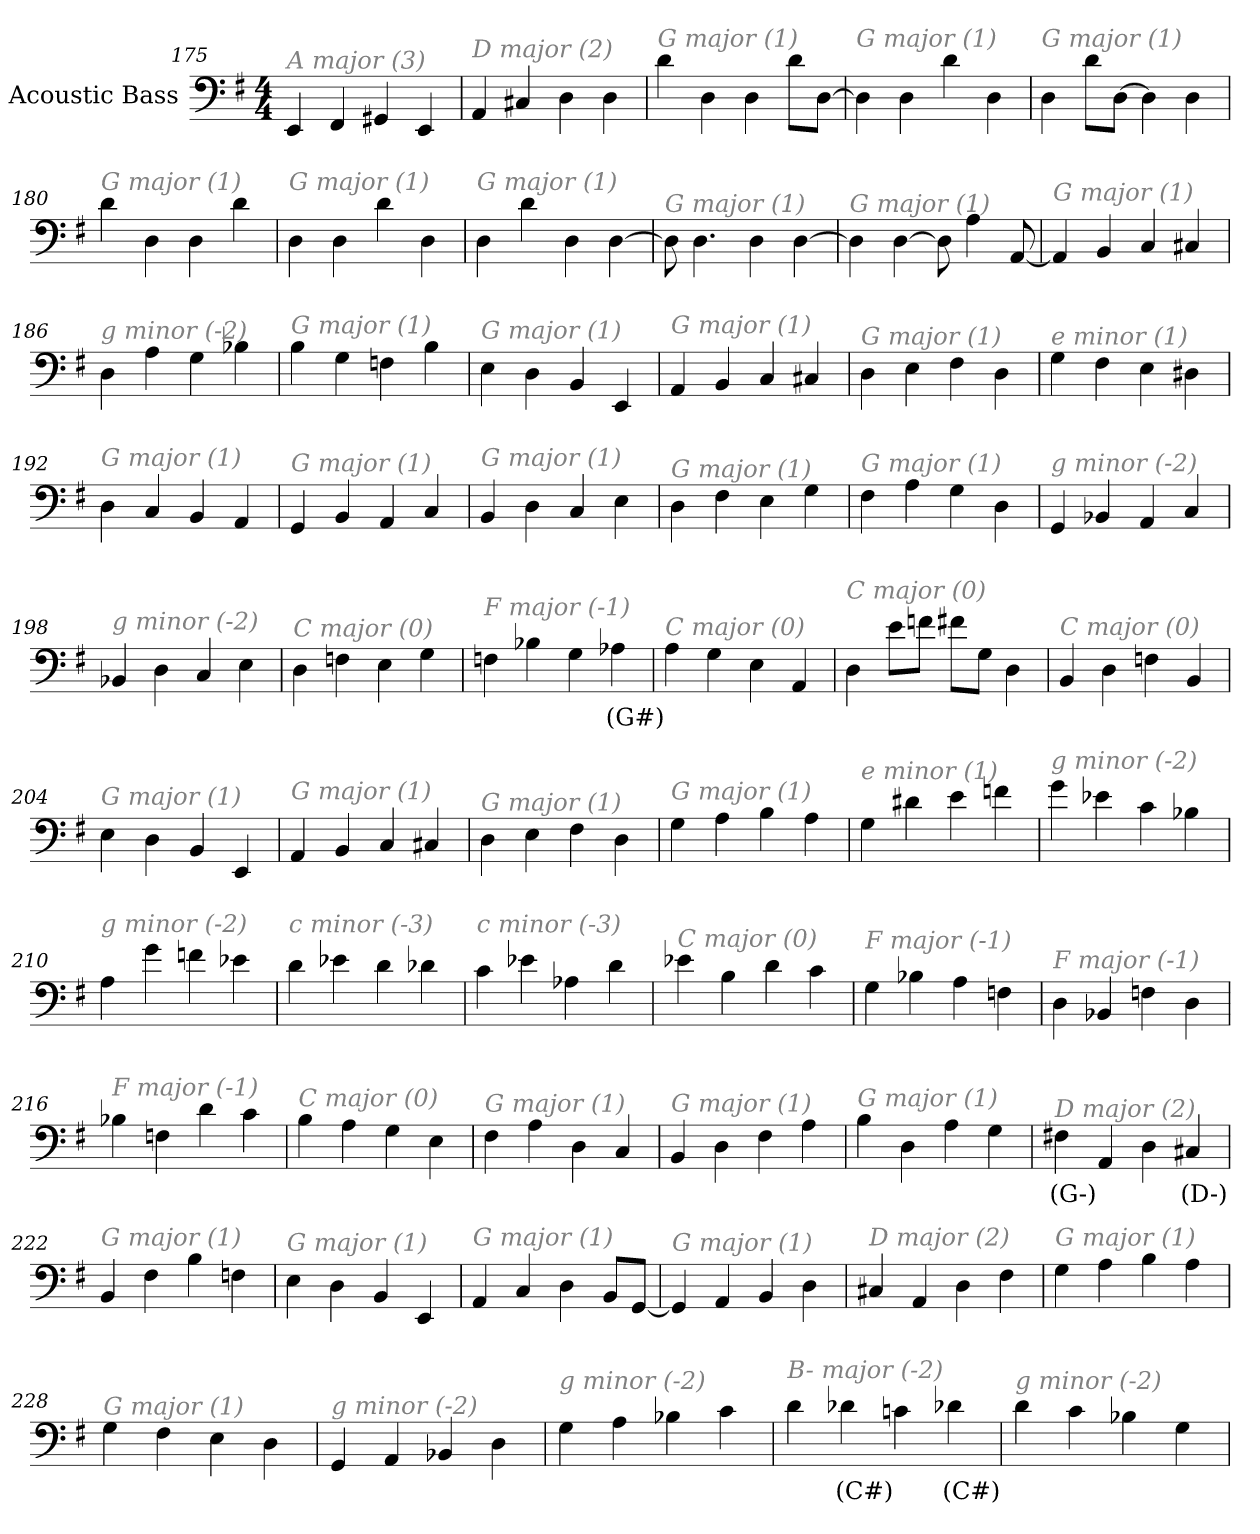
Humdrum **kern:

**kern	**text
*part1	*part1
*staff1	*staff1
*I"Acoustic Bass	*
*clefF4	*
*ITrd7c12	*
*k[f#]	*
*G:	*
*M4/4	*
=175	=175
!LO:TX:i:color=#808080:t=A major (3)	!
4EEE	.
4FFF#	.
4GGG#X	.
4EEE	.
=176	=176
!LO:TX:i:color=#808080:t=D major (2)	!
4AAA	.
4CC#X	.
4DD	.
4DD	.
=177	=177
!LO:TX:i:color=#808080:t=G major (1)	!
4D	.
4DD	.
4DD	.
8DL	.
[8DDJ	.
=178	=178
!LO:TX:i:color=#808080:t=G major (1)	!
4DD]	.
4DD	.
4D	.
4DD	.
=179	=179
!LO:TX:i:color=#808080:t=G major (1)	!
4DD	.
8DL	.
[8DDJ	.
4DD]	.
4DD	.
=180	=180
!LO:TX:i:color=#808080:t=G major (1)	!
4D	.
4DD	.
4DD	.
4D	.
=181	=181
!LO:TX:i:color=#808080:t=G major (1)	!
4DD	.
4DD	.
4D	.
4DD	.
=182	=182
!LO:TX:i:color=#808080:t=G major (1)	!
4DD	.
4D	.
4DD	.
[4DD	.
=183	=183
!LO:TX:i:color=#808080:t=G major (1)	!
8DD]	.
4.DD	.
4DD	.
[4DD	.
=184	=184
!LO:TX:i:color=#808080:t=G major (1)	!
4DD]	.
[4DD	.
8DD]	.
4AA	.
[8AAA	.
=185	=185
!LO:TX:i:color=#808080:t=G major (1)	!
4AAA]	.
4BBB	.
4CC	.
4CC#X	.
=186	=186
!LO:TX:i:color=#808080:t=g minor (-2)	!
4DD	.
4AA	.
4GG	.
4BB-X	.
=187	=187
!LO:TX:i:color=#808080:t=G major (1)	!
4BB	.
4GG	.
4FFn	.
4BB	.
=188	=188
!LO:TX:i:color=#808080:t=G major (1)	!
4EE	.
4DD	.
4BBB	.
4EEE	.
=189	=189
!LO:TX:i:color=#808080:t=G major (1)	!
4AAA	.
4BBB	.
4CC	.
4CC#X	.
=190	=190
!LO:TX:i:color=#808080:t=G major (1)	!
4DD	.
4EE	.
4FF#	.
4DD	.
=191	=191
!LO:TX:i:color=#808080:t=e minor (1)	!
4GG	.
4FF#	.
4EE	.
4DD#X	.
=192	=192
!LO:TX:i:color=#808080:t=G major (1)	!
4DD	.
4CC	.
4BBB	.
4AAA	.
=193	=193
!LO:TX:i:color=#808080:t=G major (1)	!
4GGG	.
4BBB	.
4AAA	.
4CC	.
=194	=194
!LO:TX:i:color=#808080:t=G major (1)	!
4BBB	.
4DD	.
4CC	.
4EE	.
=195	=195
!LO:TX:i:color=#808080:t=G major (1)	!
4DD	.
4FF#	.
4EE	.
4GG	.
=196	=196
!LO:TX:i:color=#808080:t=G major (1)	!
4FF#	.
4AA	.
4GG	.
4DD	.
=197	=197
!LO:TX:i:color=#808080:t=g minor (-2)	!
4GGG	.
4BBB-X	.
4AAA	.
4CC	.
=198	=198
!LO:TX:i:color=#808080:t=g minor (-2)	!
4BBB-X	.
4DD	.
4CC	.
4EE	.
=199	=199
!LO:TX:i:color=#808080:t=C major (0)	!
4DD	.
4FFn	.
4EE	.
4GG	.
=200	=200
!LO:TX:i:color=#808080:t=F major (-1)	!
4FFn	.
4BB-X	.
4GG	.
4AA-Xi	(G#)
=201	=201
!LO:TX:i:color=#808080:t=C major (0)	!
4AA	.
4GG	.
4EE	.
4AAA	.
=202	=202
!LO:TX:i:color=#808080:t=C major (0)	!
4DD	.
8EL	.
8FnJ	.
8F#XL	.
8GGJ	.
4DD	.
=203	=203
!LO:TX:i:color=#808080:t=C major (0)	!
4BBB	.
4DD	.
4FFn	.
4BBB	.
=204	=204
!LO:TX:i:color=#808080:t=G major (1)	!
4EE	.
4DD	.
4BBB	.
4EEE	.
=205	=205
!LO:TX:i:color=#808080:t=G major (1)	!
4AAA	.
4BBB	.
4CC	.
4CC#X	.
=206	=206
!LO:TX:i:color=#808080:t=G major (1)	!
4DD	.
4EE	.
4FF#	.
4DD	.
=207	=207
!LO:TX:i:color=#808080:t=G major (1)	!
4GG	.
4AA	.
4BB	.
4AA	.
=208	=208
!LO:TX:i:color=#808080:t=e minor (1)	!
4GG	.
4D#X	.
4E	.
4Fn	.
=209	=209
!LO:TX:i:color=#808080:t=g minor (-2)	!
4G	.
4E-X	.
4C	.
4BB-X	.
=210	=210
!LO:TX:i:color=#808080:t=g minor (-2)	!
4AA	.
4G	.
4Fn	.
4E-X	.
=211	=211
!LO:TX:i:color=#808080:t=c minor (-3)	!
4D	.
4E-X	.
4D	.
4D-X	.
=212	=212
!LO:TX:i:color=#808080:t=c minor (-3)	!
4C	.
4E-X	.
4AA-X	.
4D	.
=213	=213
!LO:TX:i:color=#808080:t=C major (0)	!
4E-X	.
4BB	.
4D	.
4C	.
=214	=214
!LO:TX:i:color=#808080:t=F major (-1)	!
4GG	.
4BB-X	.
4AA	.
4FFn	.
=215	=215
!LO:TX:i:color=#808080:t=F major (-1)	!
4DD	.
4BBB-X	.
4FFn	.
4DD	.
=216	=216
!LO:TX:i:color=#808080:t=F major (-1)	!
4BB-X	.
4FFn	.
4D	.
4C	.
=217	=217
!LO:TX:i:color=#808080:t=C major (0)	!
4BB	.
4AA	.
4GG	.
4EE	.
=218	=218
!LO:TX:i:color=#808080:t=G major (1)	!
4FF#	.
4AA	.
4DD	.
4CC	.
=219	=219
!LO:TX:i:color=#808080:t=G major (1)	!
4BBB	.
4DD	.
4FF#	.
4AA	.
=220	=220
!LO:TX:i:color=#808080:t=G major (1)	!
4BB	.
4DD	.
4AA	.
4GG	.
=221	=221
!LO:TX:i:color=#808080:t=D major (2)	!
4FF#Xi	(G-)
4AAA	.
4DD	.
4CC#Xi	(D-)
=222	=222
!LO:TX:i:color=#808080:t=G major (1)	!
4BBB	.
4FF#	.
4BB	.
4FFn	.
=223	=223
!LO:TX:i:color=#808080:t=G major (1)	!
4EE	.
4DD	.
4BBB	.
4EEE	.
=224	=224
!LO:TX:i:color=#808080:t=G major (1)	!
4AAA	.
4CC	.
4DD	.
8BBBL	.
[8GGGJ	.
=225	=225
!LO:TX:i:color=#808080:t=G major (1)	!
4GGG]	.
4AAA	.
4BBB	.
4DD	.
=226	=226
!LO:TX:i:color=#808080:t=D major (2)	!
4CC#X	.
4AAA	.
4DD	.
4FF#	.
=227	=227
!LO:TX:i:color=#808080:t=G major (1)	!
4GG	.
4AA	.
4BB	.
4AA	.
=228	=228
!LO:TX:i:color=#808080:t=G major (1)	!
4GG	.
4FF#	.
4EE	.
4DD	.
=229	=229
!LO:TX:i:color=#808080:t=g minor (-2)	!
4GGG	.
4AAA	.
4BBB-X	.
4DD	.
=230	=230
!LO:TX:i:color=#808080:t=g minor (-2)	!
4GG	.
4AA	.
4BB-X	.
4C	.
=231	=231
!LO:TX:i:color=#808080:t=B- major (-2)	!
4D	.
4D-Xi	(C#)
4Cn	.
4D-Xi	(C#)
=232	=232
!LO:TX:i:color=#808080:t=g minor (-2)	!
4D	.
4C	.
4BB-X	.
4GG	.
=	=
*-	*-
